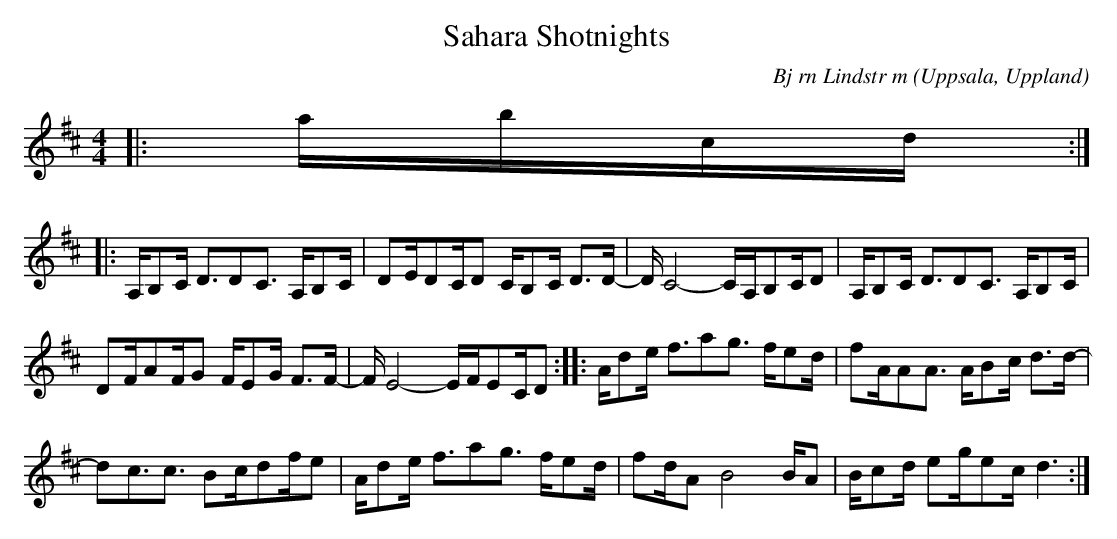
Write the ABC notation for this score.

X:1
T:Sahara Shotnights
C: Bj rn Lindstr m
O:Uppsala, Uppland
M:4/4
L:1/16
K:D
|: abcd :|
|: A,B,2C D3D2C3 A,B,2C | D2ED2CD2 CB,2C D2>D2- | D C8- CA,B,2CD2 |$ A,B,2C D3D2C3 A,B,2C | %4
 D2FA2FG2 FE2G F2>F2- | F E8- EFE2CD2 :: Ad2e f3a2g3 fe2d |$ f2AA2A3 AB2c d2>d2- | %8
 d2c3c3 B2cd2fe2 | Ad2e f3a2g3 fe2d | f2dA2 B8 BA2 |$ Bc2d e2ge2c d6 :| %12
